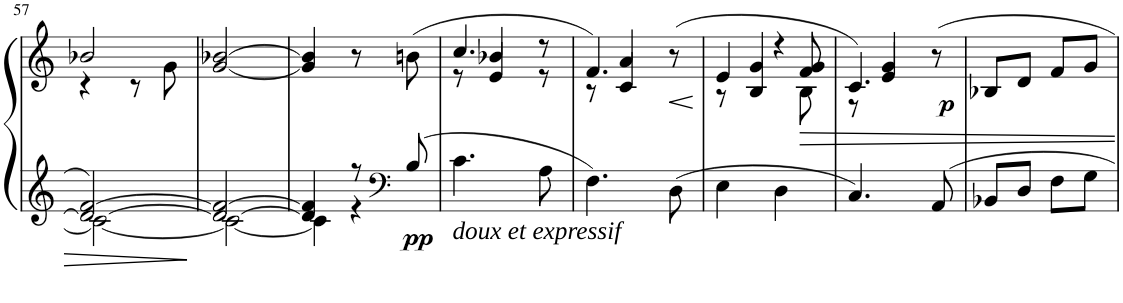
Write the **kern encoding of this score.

**kern	**kern	**dynam
*part1	*part1	*part1
*staff2	*staff1	*staff1/2
*I"Klavier	*	*
!!LO:PB:g=z
*clefG2	*clefG2	*
*k[]	*k[]	*
*M2/4	*M2/4	*
=57	=57	=57
*^	*^	*
2d/_ [2f/	2c\_	2b-X/	4r	.
.	.	.	8r	.
.	.	.	8g\	.
*	*	*v	*v	*
=58	=58	=58	=58
2d/_ 2f/_	2c\_	[2g/ [2b-X/	.
=59	=59	=59	=59
4d/] 4f/]	4c\]	4g/] 4b-/]	.
8r	4r	8r	.
*clefF4	*	*	*
!	!	!	!LO:DY:b=2
8B/	.	(8bn\	pp
*v	*v	*	*
=60	=60	=60
*	*^	*
!LO:TX:b:i:t=doux et expressif	!	!	!
4.c\	4.cc/	8r	.
.	.	4e/	.
8A\	4b-X/	8r	.
4ryy	.	4ryy	.
.	8r	.	.
=61	=61	=61	=61
4.F\	4.f/)	8r	.
.	.	4c/	.
8D\	4a/	4.ryy	.
4ryy	.	.	.
!	!	!	!LO:HP:b
.	8r	.	<
*	*v	*v	*
.	.	[
=62	=62	=62
*	*^	*
4E\	4e/	8r	.
.	.	4B/	.
4D\	4g/	.	.
.	.	8B\	.
4.ryy	4r	4.ryy	.
.	8f/ 8g/	.	.
=63	=63	=63	=63
4.C/	(4.c/	8r	.
.	.	4e/	.
!	!	!	!LO:DY:b
8AA/	4g/	4.ryy	p
4ryy	.	.	.
.	8r	.	.
*	*v	*v	*
=64	=64	=64
8BB-X/L	8B-X/L	.
8D/J	8d/J	.
8F\L	8f/L	.
8G\J	8g/J	.
=	=	=
*-	*-	*-
